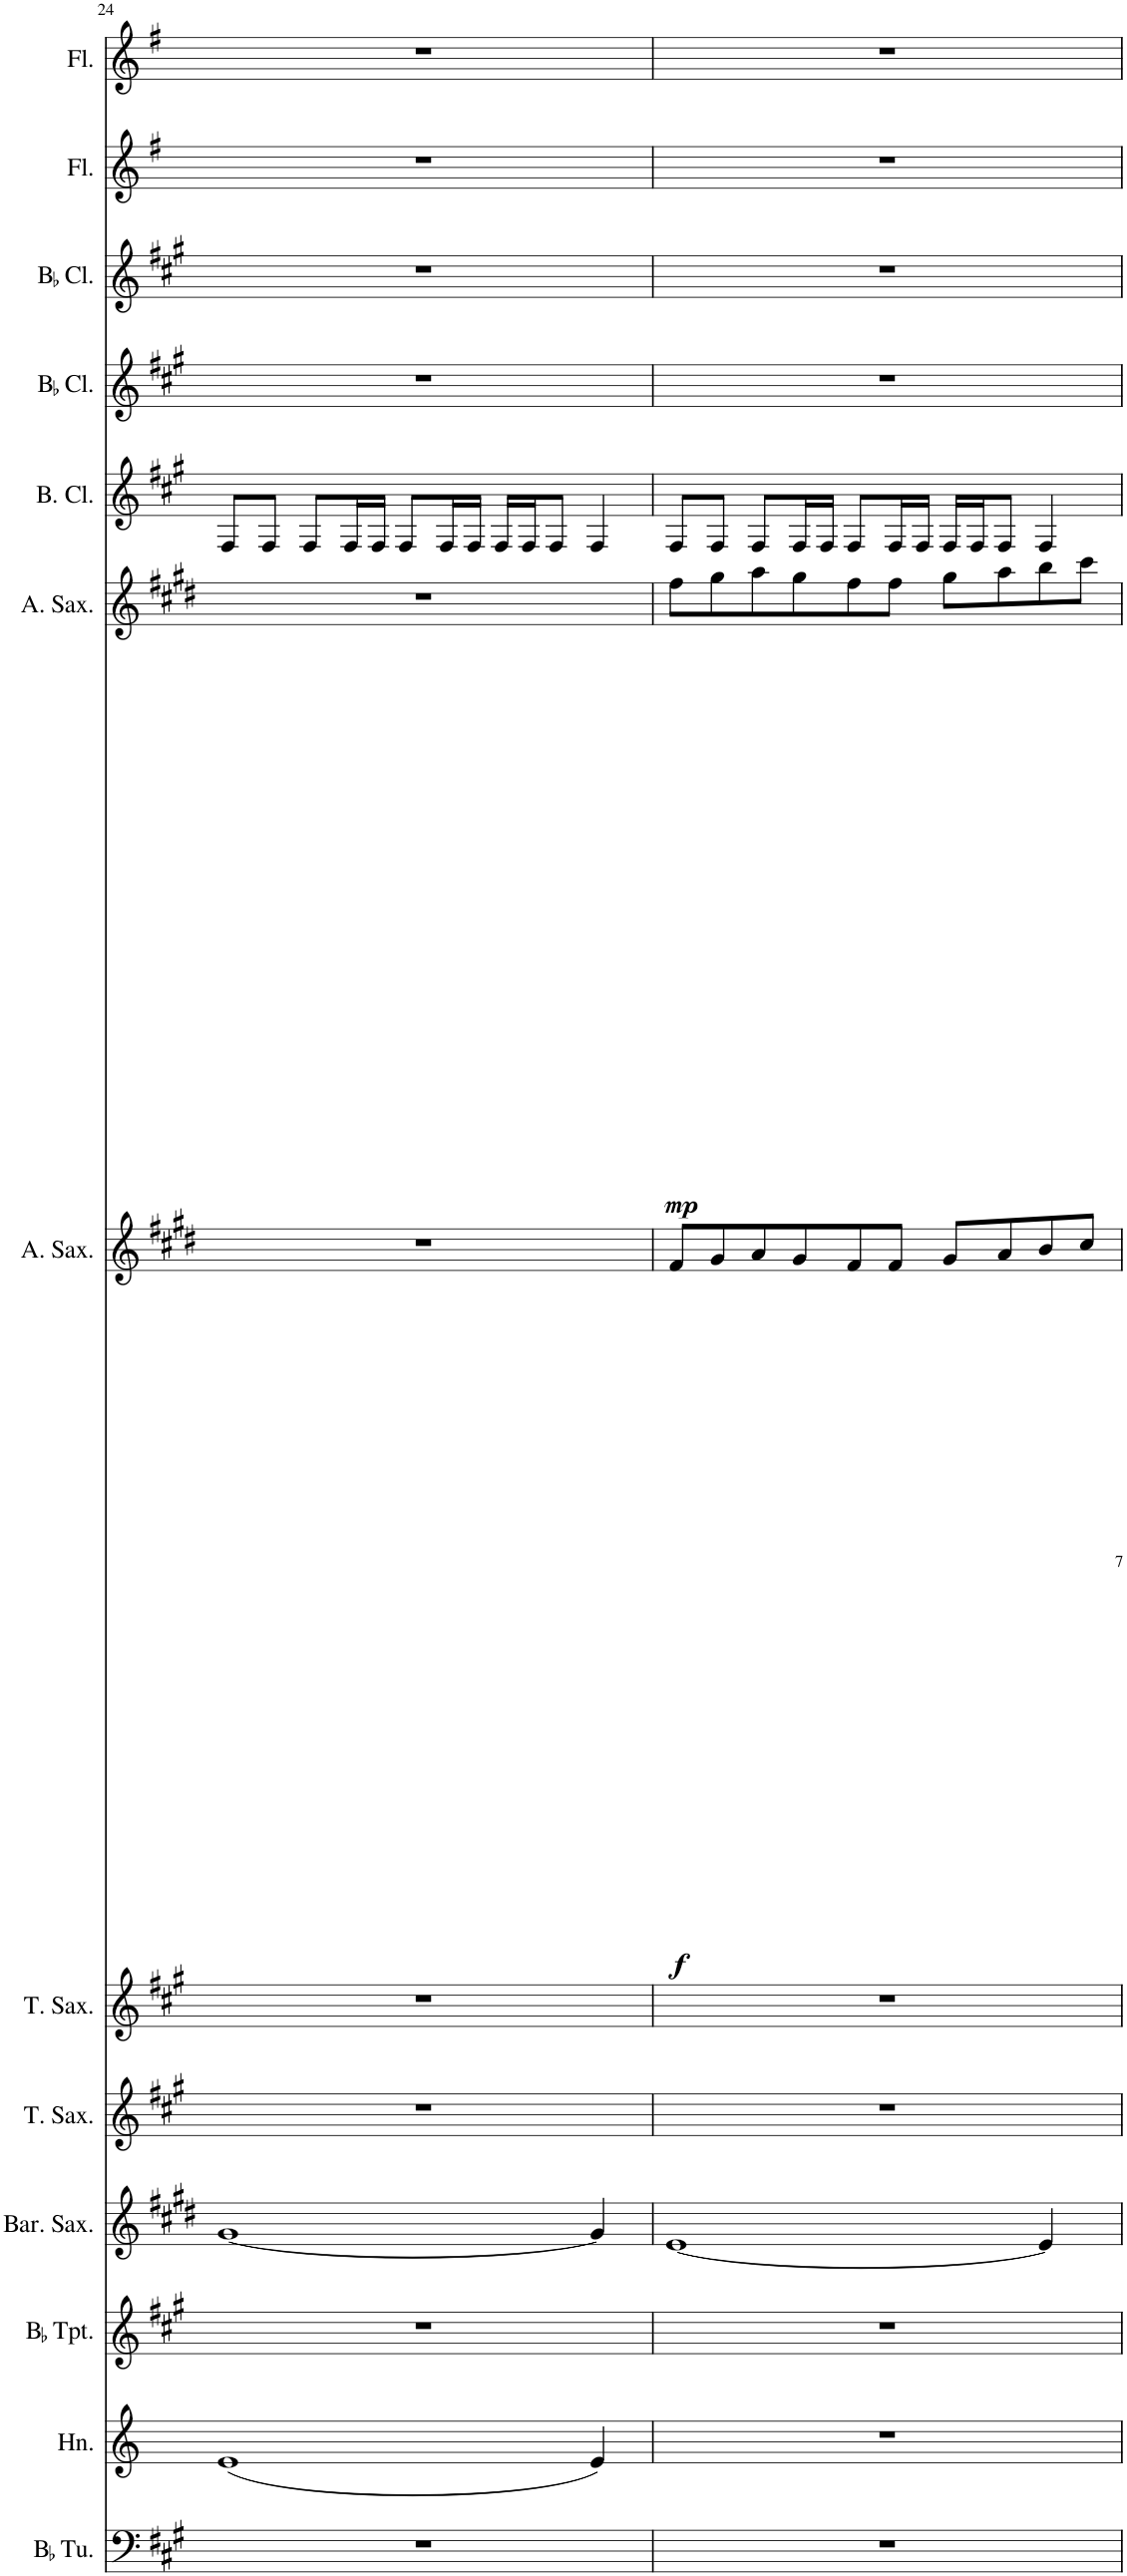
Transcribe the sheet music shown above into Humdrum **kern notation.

**kern	**kern	**kern	**kern	**kern	**kern	**kern	**dynam	**kern	**dynam	**kern	**kern	**kern	**kern	**kern
*part13	*part12	*part11	*part10	*part9	*part8	*part7	*part7	*part6	*part6	*part5	*part4	*part3	*part2	*part1
*staff13	*staff12	*staff11	*staff10	*staff9	*staff8	*staff7	*staff7	*staff6	*staff6	*staff5	*staff4	*staff3	*staff2	*staff1
*I"BaccidentalFlat Tuba	*I"Horn	*I"BaccidentalFlat Trumpet	*I"Baritone Saxophone	*I"Tenor Saxophone	*I"Tenor Saxophone	*I"Alto Saxophone	*	*I"Alto Saxophone	*	*I"Bass Clarinet	*I"BaccidentalFlat Clarinet	*I"BaccidentalFlat Clarinet	*I"Flute	*I"Flute
*I'BaccidentalFlat Tu.	*I'Hn.	*I'BaccidentalFlat Tpt.	*I'Bar. Sax.	*I'T. Sax.	*I'T. Sax.	*I'A. Sax.	*	*I'A. Sax.	*	*I'B. Cl.	*I'BaccidentalFlat Cl.	*I'BaccidentalFlat Cl.	*I'Fl.	*I'Fl.
!!LO:PB:g=z
*clefF4	*clefG2	*clefG2	*clefG2	*clefG2	*clefG2	*clefG2	*	*clefG2	*	*clefG2	*clefG2	*clefG2	*clefG2	*clefG2
*	*Trd4c7	*Trd1c2	*Trd12c21	*Trd8c14	*Trd8c14	*Trd5c9	*	*Trd5c9	*	*Trd8c14	*Trd1c2	*Trd1c2	*	*
*k[f#c#g#]	*k[]	*k[f#c#g#]	*k[f#c#g#d#]	*k[f#c#g#]	*k[f#c#g#]	*k[f#c#g#d#]	*	*k[f#c#g#d#]	*	*k[f#c#g#]	*k[f#c#g#]	*k[f#c#g#]	*k[f#]	*k[f#]
*M5/4	*M5/4	*M5/4	*M5/4	*M5/4	*M5/4	*M5/4	*	*M5/4	*	*M5/4	*M5/4	*M5/4	*M5/4	*M5/4
=24	=24	=24	=24	=24	=24	=24	=24	=24	=24	=24	=24	=24	=24	=24
4%5r	(1e	4%5r	[1g#	4%5r	4%5r	4%5r	.	4%5r	.	8F#/L	4%5r	4%5r	4%5r	4%5r
.	.	.	.	.	.	.	.	.	.	8F#/J	.	.	.	.
.	.	.	.	.	.	.	.	.	.	8F#/L	.	.	.	.
.	.	.	.	.	.	.	.	.	.	16F#/L	.	.	.	.
.	.	.	.	.	.	.	.	.	.	16F#/JJ	.	.	.	.
.	.	.	.	.	.	.	.	.	.	8F#/L	.	.	.	.
.	.	.	.	.	.	.	.	.	.	16F#/L	.	.	.	.
.	.	.	.	.	.	.	.	.	.	16F#/JJ	.	.	.	.
.	.	.	.	.	.	.	.	.	.	16F#/LL	.	.	.	.
.	.	.	.	.	.	.	.	.	.	16F#/J	.	.	.	.
.	.	.	.	.	.	.	.	.	.	8F#/J	.	.	.	.
.	4e/)	.	4g#/]	.	.	.	.	.	.	4F#/	.	.	.	.
=25	=25	=25	=25	=25	=25	=25	=25	=25	=25	=25	=25	=25	=25	=25
!	!	!	!	!	!	!	!LO:DY:b	!	!LO:DY:b	!	!	!	!	!
4%5r	4%5r	4%5r	[1e	4%5r	4%5r	8f#/L	f	8ff#\L	mp	8F#/L	4%5r	4%5r	4%5r	4%5r
.	.	.	.	.	.	8g#/	.	8gg#\	.	8F#/J	.	.	.	.
.	.	.	.	.	.	8a/	.	8aa\	.	8F#/L	.	.	.	.
.	.	.	.	.	.	8g#/	.	8gg#\	.	16F#/L	.	.	.	.
.	.	.	.	.	.	.	.	.	.	16F#/JJ	.	.	.	.
.	.	.	.	.	.	8f#/	.	8ff#\	.	8F#/L	.	.	.	.
.	.	.	.	.	.	8f#/J	.	8ff#\J	.	16F#/L	.	.	.	.
.	.	.	.	.	.	.	.	.	.	16F#/JJ	.	.	.	.
.	.	.	.	.	.	8g#/L	.	8gg#\L	.	16F#/LL	.	.	.	.
.	.	.	.	.	.	.	.	.	.	16F#/J	.	.	.	.
.	.	.	.	.	.	8a/	.	8aa\	.	8F#/J	.	.	.	.
.	.	.	4e/]	.	.	8b/	.	8bb\	.	4F#/	.	.	.	.
.	.	.	.	.	.	8cc#/J	.	8ccc#\J	.	.	.	.	.	.
=	=	=	=	=	=	=	=	=	=	=	=	=	=	=
*-	*-	*-	*-	*-	*-	*-	*-	*-	*-	*-	*-	*-	*-	*-
